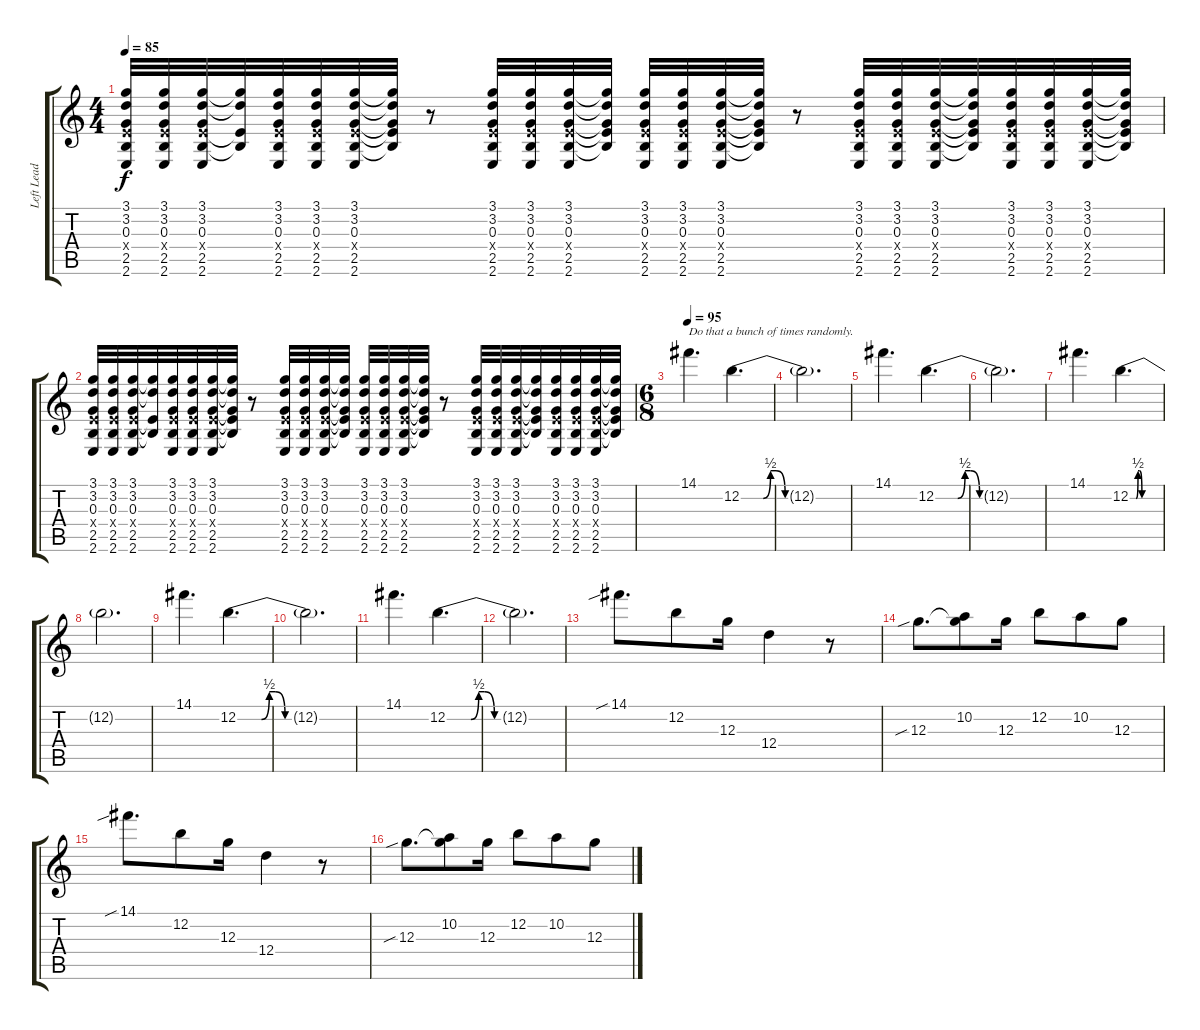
\track ("Left Lead Guitar (by remy2828)" "Left Lead ") {instrument distortionguitar}
\staff {score tabs}
\tuning (E4 B3 G3 D3 A2 D2) {hide}
\ts (4 4)
\tempo 85
\clef g2
\ks c
(3.1 3.2 0.3 2.4{x} 2.5 2.6).32{dy f} (3.1 3.2 0.3 2.4{x} 2.5 2.6).32 (3.1 3.2 0.3 2.4{x} 2.5 2.6).32 (3.1{t} 3.2{t} 2.4{t} 2.5{t}).32 (3.1 3.2 0.3 2.4{x} 2.5 2.6).32 (3.1 3.2 0.3 2.4{x} 2.5 2.6).32 (3.1 3.2 0.3 2.4{x} 2.5 2.6).32 (3.1{t} 3.2{t} 0.3{t} 2.4{t} 2.5{t}).32 r.8 (3.1 3.2 0.3 2.4{x} 2.5 2.6).32 (3.1 3.2 0.3 2.4{x} 2.5 2.6).32 (3.1 3.2 0.3 2.4{x} 2.5 2.6).32 (3.1{t} 3.2{t} 0.3{t} 2.4{t} 2.5{t}).32 (3.1 3.2 0.3 2.4{x} 2.5 2.6).32 (3.1 3.2 0.3 2.4{x} 2.5 2.6).32 (3.1 3.2 0.3 2.4{x} 2.5 2.6).32 (3.1{t} 3.2{t} 0.3{t} 2.4{t} 2.5{t}).32 r.8 (3.1 3.2 0.3 2.4{x} 2.5 2.6).32 (3.1 3.2 0.3 2.4{x} 2.5 2.6).32 (3.1 3.2 0.3 2.4{x} 2.5 2.6).32 (3.1{t} 3.2{t} 0.3{t} 2.4{t} 2.5{t}).32 (3.1 3.2 0.3 2.4{x} 2.5 2.6).32 (3.1 3.2 0.3 2.4{x} 2.5 2.6).32 (3.1 3.2 0.3 2.4{x} 2.5 2.6).32 (3.1{t} 3.2{t} 0.3{t} 2.4{t} 2.5{t}).32 |
(3.1 3.2 0.3 2.4{x} 2.5 2.6).32 (3.1 3.2 0.3 2.4{x} 2.5 2.6).32 (3.1 3.2 0.3 2.4{x} 2.5 2.6).32 (3.1{t} 3.2{t} 2.4{t} 2.5{t}).32 (3.1 3.2 0.3 2.4{x} 2.5 2.6).32 (3.1 3.2 0.3 2.4{x} 2.5 2.6).32 (3.1 3.2 0.3 2.4{x} 2.5 2.6).32 (3.1{t} 3.2{t} 0.3{t} 2.4{t} 2.5{t}).32 r.8 (3.1 3.2 0.3 2.4{x} 2.5 2.6).32 (3.1 3.2 0.3 2.4{x} 2.5 2.6).32 (3.1 3.2 0.3 2.4{x} 2.5 2.6).32 (3.1{t} 3.2{t} 0.3{t} 2.4{t} 2.5{t}).32 (3.1 3.2 0.3 2.4{x} 2.5 2.6).32 (3.1 3.2 0.3 2.4{x} 2.5 2.6).32 (3.1 3.2 0.3 2.4{x} 2.5 2.6).32 (3.1{t} 3.2{t} 0.3{t} 2.4{t} 2.5{t}).32 r.8 (3.1 3.2 0.3 2.4{x} 2.5 2.6).32 (3.1 3.2 0.3 2.4{x} 2.5 2.6).32 (3.1 3.2 0.3 2.4{x} 2.5 2.6).32 (3.1{t} 3.2{t} 0.3{t} 2.4{t} 2.5{t}).32 (3.1 3.2 0.3 2.4{x} 2.5 2.6).32 (3.1 3.2 0.3 2.4{x} 2.5 2.6).32 (3.1 3.2 0.3 2.4{x} 2.5 2.6).32 (3.1{t} 3.2{t} 0.3{t} 2.4{t} 2.5{t}).32 |
\ts (6 8)
\tempo 95
14.1.4{d txt "Do that a bunch of times randomly."} 12.2{be (custom 0 0 8 0 12 0 16 2 19 2 24 0 34 0 60 0)}.4{d} |
12.2{t}.2{d} |
14.1.4{d} 12.2{be (custom 0 0 8 0 12 0 16 2 19 2 24 0 34 0 60 0)}.4{d} |
12.2{t}.2{d} |
14.1.4{d} 12.2{be (custom 0 0 8 0 12 0 16 2 19 2 24 0 34 0 60 0)}.4{d} |
12.2{t}.2{d} |
14.1.4{d} 12.2{be (custom 0 0 8 0 12 0 16 2 19 2 24 0 34 0 60 0)}.4{d} |
12.2{t}.2{d} |
14.1.4{d} 12.2{be (custom 0 0 8 0 12 0 16 2 19 2 24 0 34 0 60 0)}.4{d} |
12.2{t}.2{d} |
14.1{sib}.8{d} 12.2.8 12.3.16 12.4.4 r.8 |
12.3{sib}.8{d} (10.2 12.3{t}).8 12.3.16 12.2.8 10.2.8 12.3.8 |
14.1{sib}.8{d} 12.2.8 12.3.16 12.4.4 r.8 |
12.3{sib}.8{d} (10.2 12.3{t}).8 12.3.16 12.2.8 10.2.8 12.3.8
